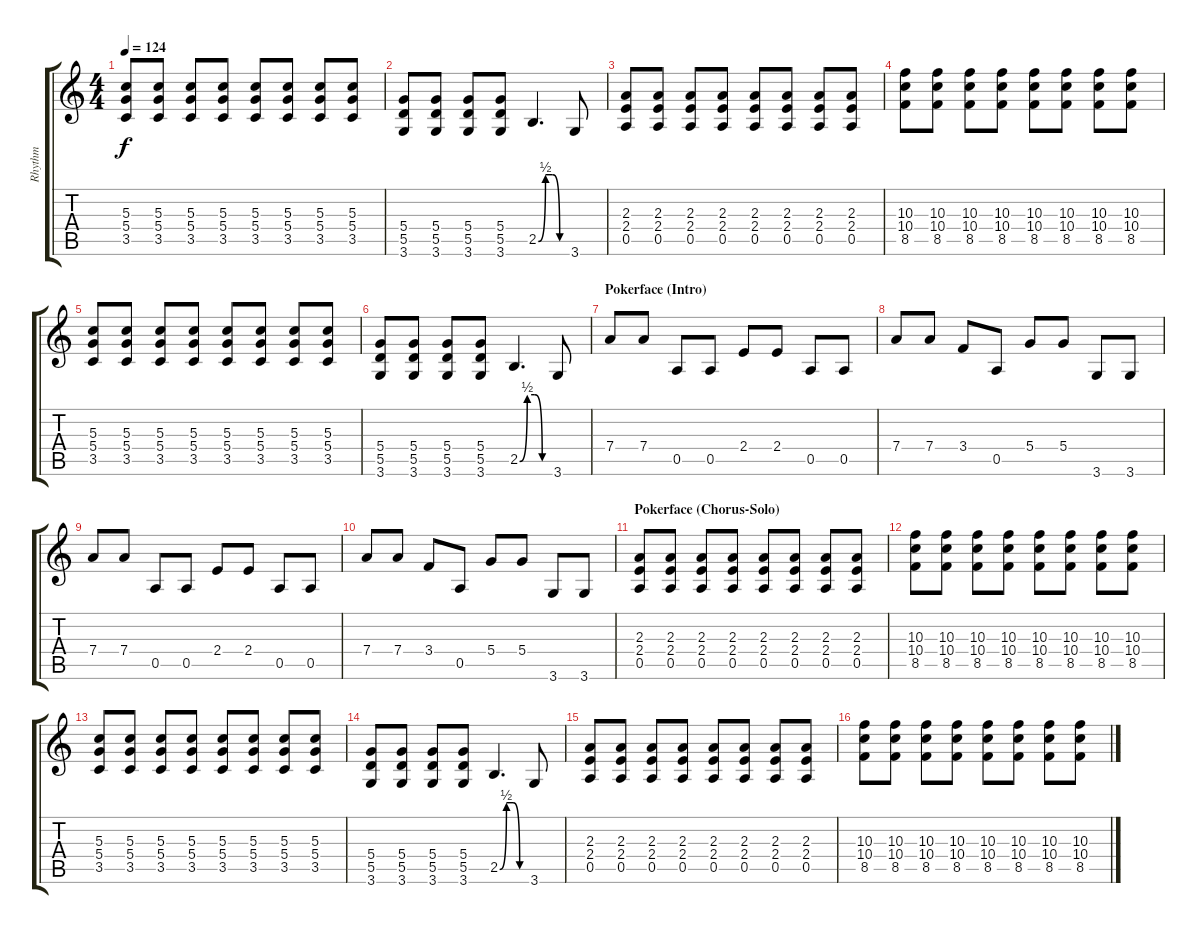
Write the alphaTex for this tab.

\track ("Rhythm" "Rhythm") {instrument distortionguitar}
\staff {score tabs}
\tuning (E4 B3 G3 D3 A2 E2) {hide}
\ts (4 4)
\tempo 124
\clef g2
\ks c
(5.3 5.4 3.5).8{dy f} (5.3 5.4 3.5).8 (5.3 5.4 3.5).8 (5.3 5.4 3.5).8 (5.3 5.4 3.5).8 (5.3 5.4 3.5).8 (5.3 5.4 3.5).8 (5.3 5.4 3.5).8 |
(5.4 5.5 3.6).8 (5.4 5.5 3.6).8 (5.4 5.5 3.6).8 (5.4 5.5 3.6).8 2.5{be (custom 0 0 15 2 30 2 45 0 60 0)}.4{d} 3.6.8 |
(2.3 2.4 0.5).8 (2.3 2.4 0.5).8 (2.3 2.4 0.5).8 (2.3 2.4 0.5).8 (2.3 2.4 0.5).8 (2.3 2.4 0.5).8 (2.3 2.4 0.5).8 (2.3 2.4 0.5).8 |
(10.3 10.4 8.5).8 (10.3 10.4 8.5).8 (10.3 10.4 8.5).8 (10.3 10.4 8.5).8 (10.3 10.4 8.5).8 (10.3 10.4 8.5).8 (10.3 10.4 8.5).8 (10.3 10.4 8.5).8 |
(5.3 5.4 3.5).8 (5.3 5.4 3.5).8 (5.3 5.4 3.5).8 (5.3 5.4 3.5).8 (5.3 5.4 3.5).8 (5.3 5.4 3.5).8 (5.3 5.4 3.5).8 (5.3 5.4 3.5).8 |
(5.4 5.5 3.6).8 (5.4 5.5 3.6).8 (5.4 5.5 3.6).8 (5.4 5.5 3.6).8 2.5{be (custom 0 0 15 2 30 2 45 0 60 0)}.4{d} 3.6.8 |
\section ("" "Pokerface (Intro)")
7.4.8 7.4.8 0.5.8 0.5.8 2.4.8 2.4.8 0.5.8 0.5.8 |
7.4.8 7.4.8 3.4.8 0.5.8 5.4.8 5.4.8 3.6.8 3.6.8 |
7.4.8 7.4.8 0.5.8 0.5.8 2.4.8 2.4.8 0.5.8 0.5.8 |
7.4.8 7.4.8 3.4.8 0.5.8 5.4.8 5.4.8 3.6.8 3.6.8 |
\section ("" "Pokerface (Chorus-Solo)")
(2.3 2.4 0.5).8 (2.3 2.4 0.5).8 (2.3 2.4 0.5).8 (2.3 2.4 0.5).8 (2.3 2.4 0.5).8 (2.3 2.4 0.5).8 (2.3 2.4 0.5).8 (2.3 2.4 0.5).8 |
(10.3 10.4 8.5).8 (10.3 10.4 8.5).8 (10.3 10.4 8.5).8 (10.3 10.4 8.5).8 (10.3 10.4 8.5).8 (10.3 10.4 8.5).8 (10.3 10.4 8.5).8 (10.3 10.4 8.5).8 |
(5.3 5.4 3.5).8 (5.3 5.4 3.5).8 (5.3 5.4 3.5).8 (5.3 5.4 3.5).8 (5.3 5.4 3.5).8 (5.3 5.4 3.5).8 (5.3 5.4 3.5).8 (5.3 5.4 3.5).8 |
(5.4 5.5 3.6).8 (5.4 5.5 3.6).8 (5.4 5.5 3.6).8 (5.4 5.5 3.6).8 2.5{be (custom 0 0 15 2 30 2 45 0 60 0)}.4{d} 3.6.8 |
(2.3 2.4 0.5).8 (2.3 2.4 0.5).8 (2.3 2.4 0.5).8 (2.3 2.4 0.5).8 (2.3 2.4 0.5).8 (2.3 2.4 0.5).8 (2.3 2.4 0.5).8 (2.3 2.4 0.5).8 |
(10.3 10.4 8.5).8 (10.3 10.4 8.5).8 (10.3 10.4 8.5).8 (10.3 10.4 8.5).8 (10.3 10.4 8.5).8 (10.3 10.4 8.5).8 (10.3 10.4 8.5).8 (10.3 10.4 8.5).8
